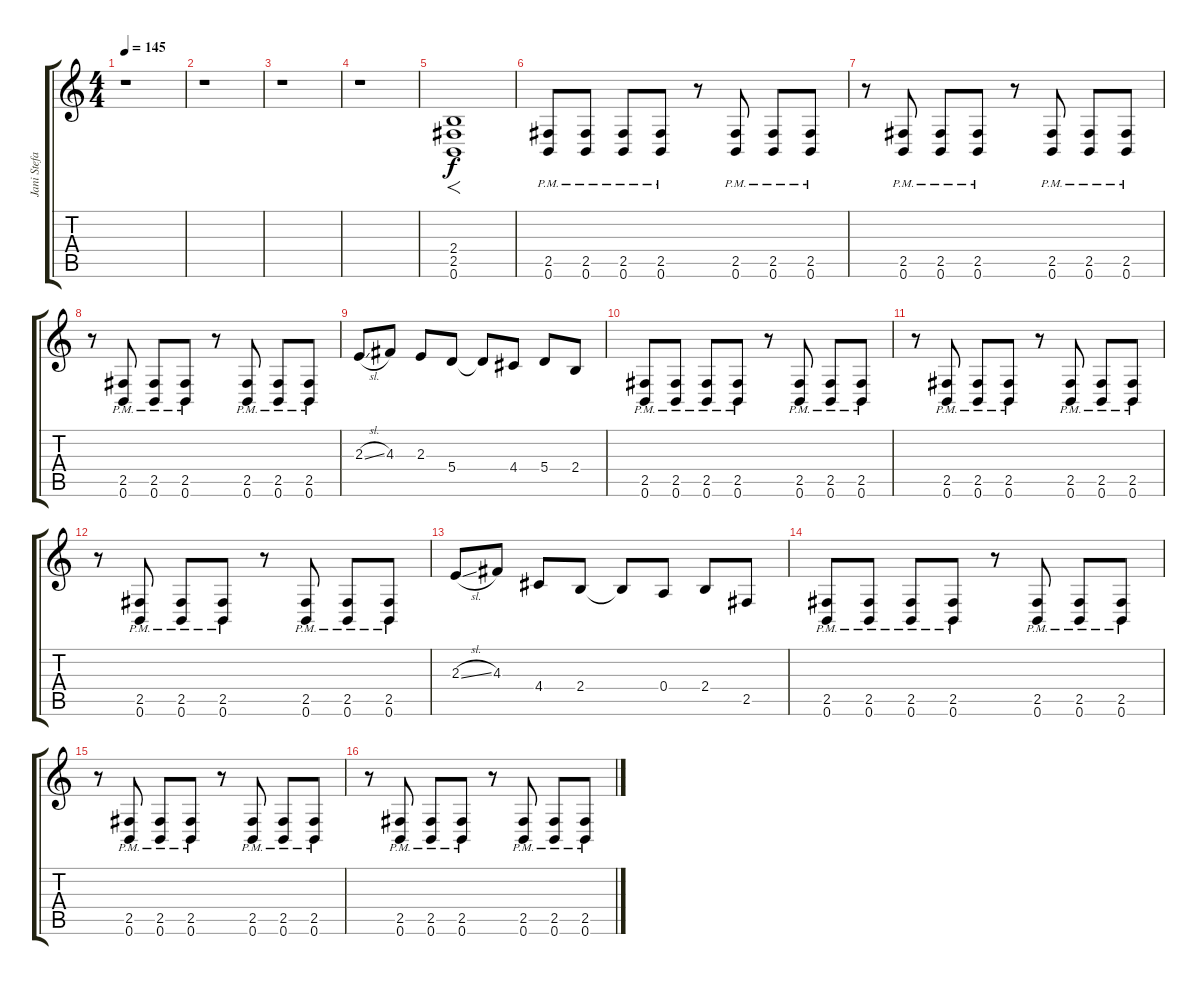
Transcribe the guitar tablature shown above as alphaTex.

\track ("Jani Stefanovic - rhythm guitar" "Jani Stefa") {instrument distortionguitar}
\staff {score tabs}
\tuning (B3 Gb3 D3 A2 E2 B1) {hide}
\ts (4 4)
\tempo 145
\clef g2
\ks aminor
r.1{dy f} |
r.1 |
r.1 |
r.1 |
(2.4 2.5 0.6).1{f} |
(2.5{pm} 0.6{pm}).8 (2.5{pm} 0.6{pm}).8 (2.5{pm} 0.6{pm}).8 (2.5{pm} 0.6{pm}).8 r.8 (2.5{pm} 0.6{pm}).8 (2.5{pm} 0.6{pm}).8 (2.5{pm} 0.6{pm}).8 |
r.8 (2.5{pm} 0.6{pm}).8 (2.5{pm} 0.6{pm}).8 (2.5{pm} 0.6{pm}).8 r.8 (2.5{pm} 0.6{pm}).8 (2.5{pm} 0.6{pm}).8 (2.5{pm} 0.6{pm}).8 |
r.8 (2.5{pm} 0.6{pm}).8 (2.5{pm} 0.6{pm}).8 (2.5{pm} 0.6{pm}).8 r.8 (2.5{pm} 0.6{pm}).8 (2.5{pm} 0.6{pm}).8 (2.5{pm} 0.6{pm}).8 |
2.3{sl}.8 4.3.8 2.3.8 5.4.8 5.4{t}.8 4.4.8 5.4.8 2.4.8 |
(2.5{pm} 0.6{pm}).8 (2.5{pm} 0.6{pm}).8 (2.5{pm} 0.6{pm}).8 (2.5{pm} 0.6{pm}).8 r.8 (2.5{pm} 0.6{pm}).8 (2.5{pm} 0.6{pm}).8 (2.5{pm} 0.6{pm}).8 |
r.8 (2.5{pm} 0.6{pm}).8 (2.5{pm} 0.6{pm}).8 (2.5{pm} 0.6{pm}).8 r.8 (2.5{pm} 0.6{pm}).8 (2.5{pm} 0.6{pm}).8 (2.5{pm} 0.6{pm}).8 |
r.8 (2.5{pm} 0.6{pm}).8 (2.5{pm} 0.6{pm}).8 (2.5{pm} 0.6{pm}).8 r.8 (2.5{pm} 0.6{pm}).8 (2.5{pm} 0.6{pm}).8 (2.5{pm} 0.6{pm}).8 |
2.3{sl}.8 4.3.8 4.4.8 2.4.8 2.4{t}.8 0.4.8 2.4.8 2.5.8 |
(2.5{pm} 0.6{pm}).8 (2.5{pm} 0.6{pm}).8 (2.5{pm} 0.6{pm}).8 (2.5{pm} 0.6{pm}).8 r.8 (2.5{pm} 0.6{pm}).8 (2.5{pm} 0.6{pm}).8 (2.5{pm} 0.6{pm}).8 |
r.8 (2.5{pm} 0.6{pm}).8 (2.5{pm} 0.6{pm}).8 (2.5{pm} 0.6{pm}).8 r.8 (2.5{pm} 0.6{pm}).8 (2.5{pm} 0.6{pm}).8 (2.5{pm} 0.6{pm}).8 |
r.8 (2.5{pm} 0.6{pm}).8 (2.5{pm} 0.6{pm}).8 (2.5{pm} 0.6{pm}).8 r.8 (2.5{pm} 0.6{pm}).8 (2.5{pm} 0.6{pm}).8 (2.5{pm} 0.6{pm}).8
